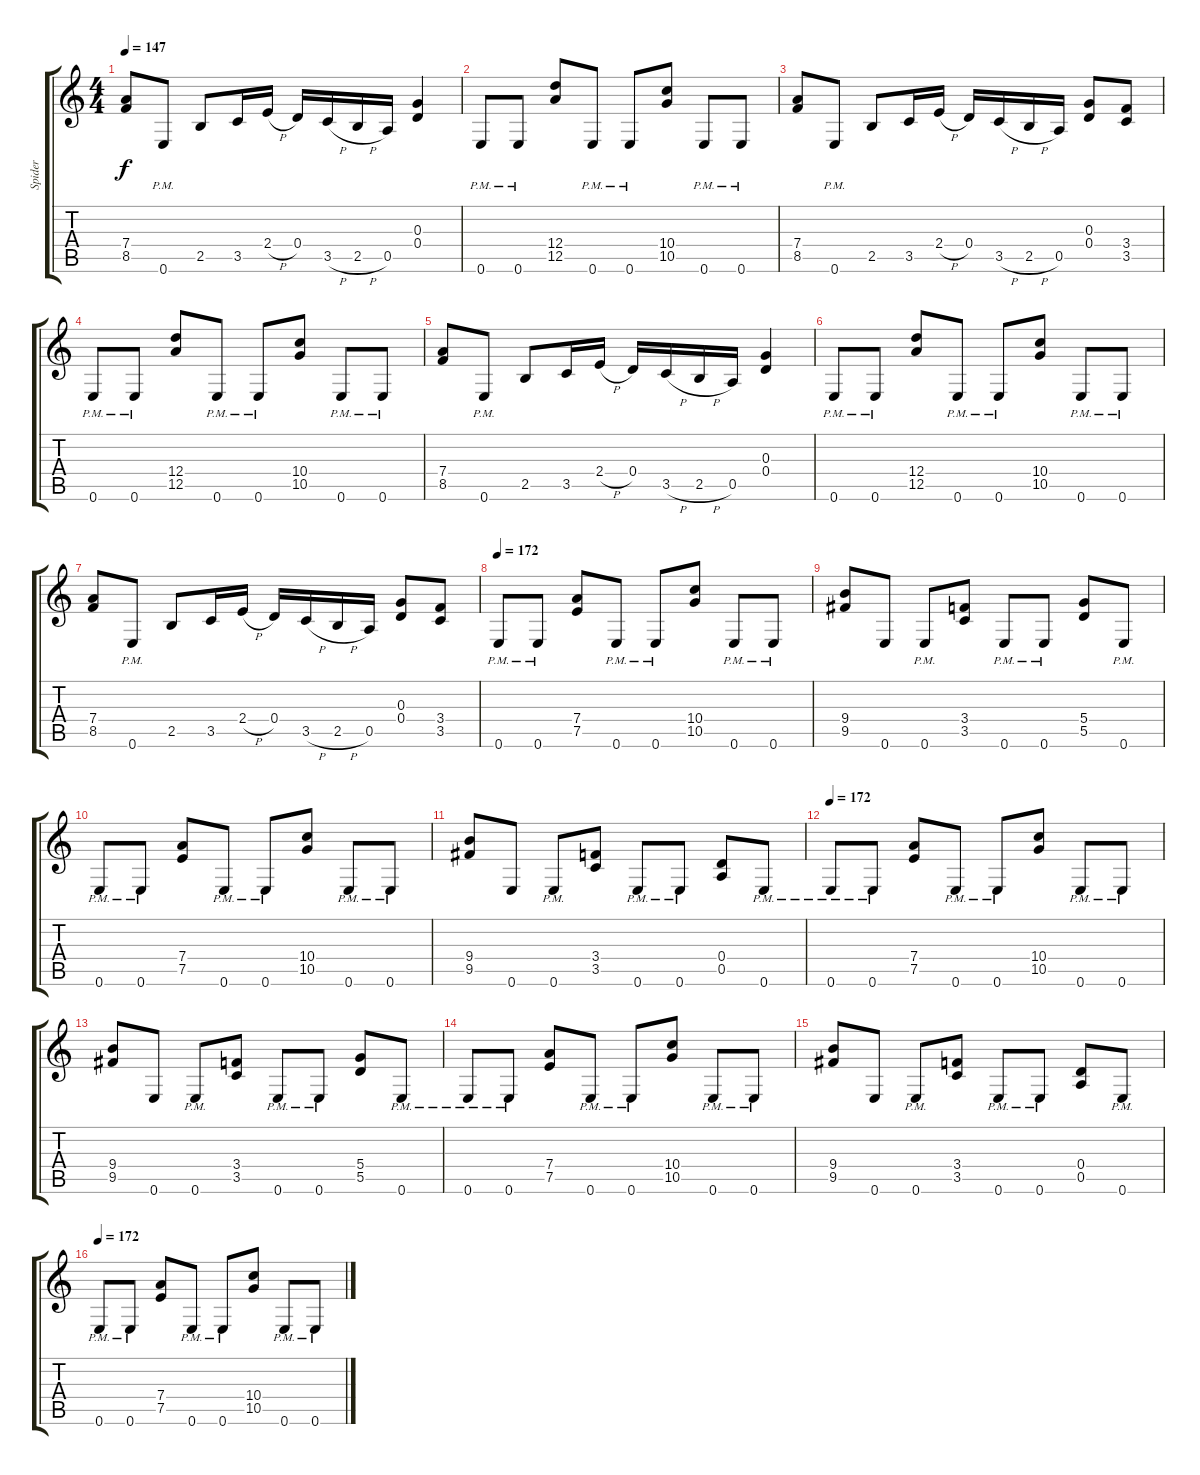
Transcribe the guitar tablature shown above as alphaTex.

\track ("Spider" "Spider") {instrument distortionguitar}
\staff {score tabs}
\tuning (E4 B3 G3 D3 A2 E2) {hide}
\ts (4 4)
\tempo 147
\clef g2
\ks c
(7.4 8.5).8{dy f} 0.6{pm}.8 2.5.8 3.5.16 2.4{h}.16 0.4.16 3.5{h}.16 2.5{h}.16 0.5.16 (0.3 0.4).4 |
0.6{pm}.8 0.6{pm}.8 (12.4 12.5).8 0.6{pm}.8 0.6{pm}.8 (10.4 10.5).8 0.6{pm}.8 0.6{pm}.8 |
(7.4 8.5).8 0.6{pm}.8 2.5.8 3.5.16 2.4{h}.16 0.4.16 3.5{h}.16 2.5{h}.16 0.5.16 (0.3 0.4).8 (3.4 3.5).8 |
0.6{pm}.8 0.6{pm}.8 (12.4 12.5).8 0.6{pm}.8 0.6{pm}.8 (10.4 10.5).8 0.6{pm}.8 0.6{pm}.8 |
(7.4 8.5).8 0.6{pm}.8 2.5.8 3.5.16 2.4{h}.16 0.4.16 3.5{h}.16 2.5{h}.16 0.5.16 (0.3 0.4).4 |
0.6{pm}.8 0.6{pm}.8 (12.4 12.5).8 0.6{pm}.8 0.6{pm}.8 (10.4 10.5).8 0.6{pm}.8 0.6{pm}.8 |
(7.4 8.5).8 0.6{pm}.8 2.5.8 3.5.16 2.4{h}.16 0.4.16 3.5{h}.16 2.5{h}.16 0.5.16 (0.3 0.4).8 (3.4 3.5).8 |
\tempo 172
0.6{pm}.8 0.6{pm}.8 (7.4 7.5).8 0.6{pm}.8 0.6{pm}.8 (10.4 10.5).8 0.6{pm}.8 0.6{pm}.8 |
(9.4 9.5).8 0.6.8 0.6{pm}.8 (3.4 3.5).8 0.6{pm}.8 0.6{pm}.8 (5.4 5.5).8 0.6{pm}.8 |
0.6{pm}.8 0.6{pm}.8 (7.4 7.5).8 0.6{pm}.8 0.6{pm}.8 (10.4 10.5).8 0.6{pm}.8 0.6{pm}.8 |
(9.4 9.5).8 0.6.8 0.6{pm}.8 (3.4 3.5).8 0.6{pm}.8 0.6{pm}.8 (0.4 0.5).8 0.6{pm}.8 |
\tempo 172
0.6{pm}.8 0.6{pm}.8 (7.4 7.5).8 0.6{pm}.8 0.6{pm}.8 (10.4 10.5).8 0.6{pm}.8 0.6{pm}.8 |
(9.4 9.5).8 0.6.8 0.6{pm}.8 (3.4 3.5).8 0.6{pm}.8 0.6{pm}.8 (5.4 5.5).8 0.6{pm}.8 |
0.6{pm}.8 0.6{pm}.8 (7.4 7.5).8 0.6{pm}.8 0.6{pm}.8 (10.4 10.5).8 0.6{pm}.8 0.6{pm}.8 |
(9.4 9.5).8 0.6.8 0.6{pm}.8 (3.4 3.5).8 0.6{pm}.8 0.6{pm}.8 (0.4 0.5).8 0.6{pm}.8 |
\tempo 172
0.6{pm}.8 0.6{pm}.8 (7.4 7.5).8 0.6{pm}.8 0.6{pm}.8 (10.4 10.5).8 0.6{pm}.8 0.6{pm}.8
